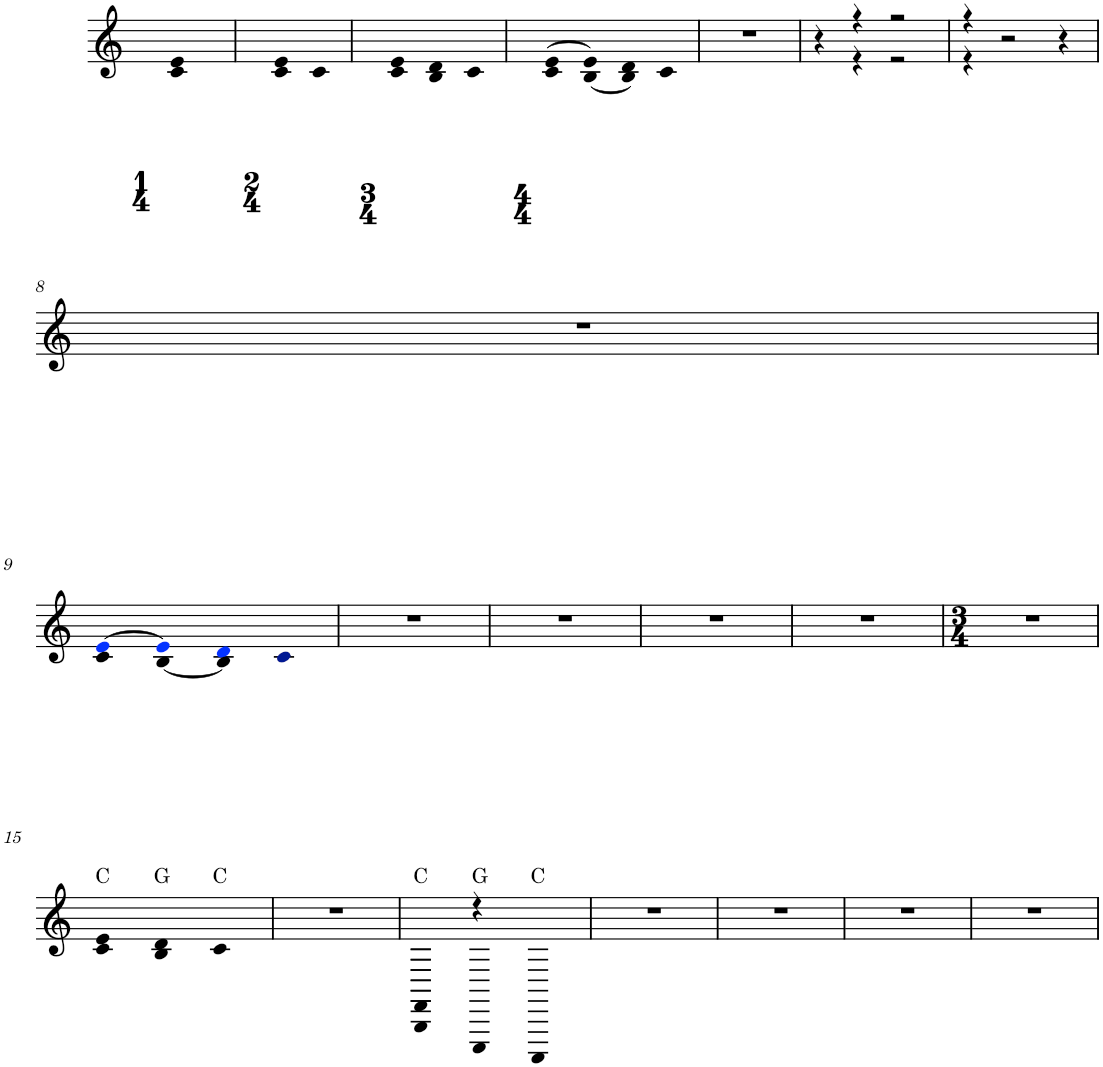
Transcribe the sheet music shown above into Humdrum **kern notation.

**kern	**harte
*part1	*part1
*staff1	*
*I"Piano	*
*I'Pno.	*
*clefG2	*
*k[]	*
*M1/4	*
=1	=1
4c/ 4e/	.
=2	=2
*M2/4	*
4c/ 4e/	.
4c/	.
=3	=3
*M3/4	*
4c/ 4e/	.
4B/ 4d/	.
4c/	.
=4	=4
*M4/4	*
*^	*
[4e/	4c\	.
4e/]	[4B\	.
4d/	4B\]	.
4c/	4ryy	.
*v	*v	*
=5	=5
1r	.
=6	=6
*^	*
4r	4ryy	.
4r	4r	.
2r	2r	.
=7	=7	=7
4r	4r	.
2r	2.ryy	.
4r	.	.
*v	*v	*
!!LO:LB:g=z
=8	=8
1r	.
!!LO:LB:g=z
=9	=9
*^	*
[4ei/	4c\	.
4ei/]	[4B\	.
4di/	4B\]	.
4cj/	4ryy	.
*v	*v	*
=10	=10
1r	.
=11	=11
1r	.
=12	=12
1r	.
=13	=13
1r	.
=14	=14
*M3/4	*
2.r	.
!!LO:LB:g=z
=15	=15
*^	*
4e	4c	C:maj
4d	4B	G:maj
4c	4ryy	C:maj
*v	*v	*
=16	=16
2.r	.
=17	=17
*^	*
4BBB	4FF	C:maj
4r	4EEE	G:maj
4CCC	4ryy	C:maj
*v	*v	*
=18	=18
2.r	.
=19	=19
2.r	.
=20	=20
2.r	.
=21	=21
2.r	.
=	=
*-	*-
